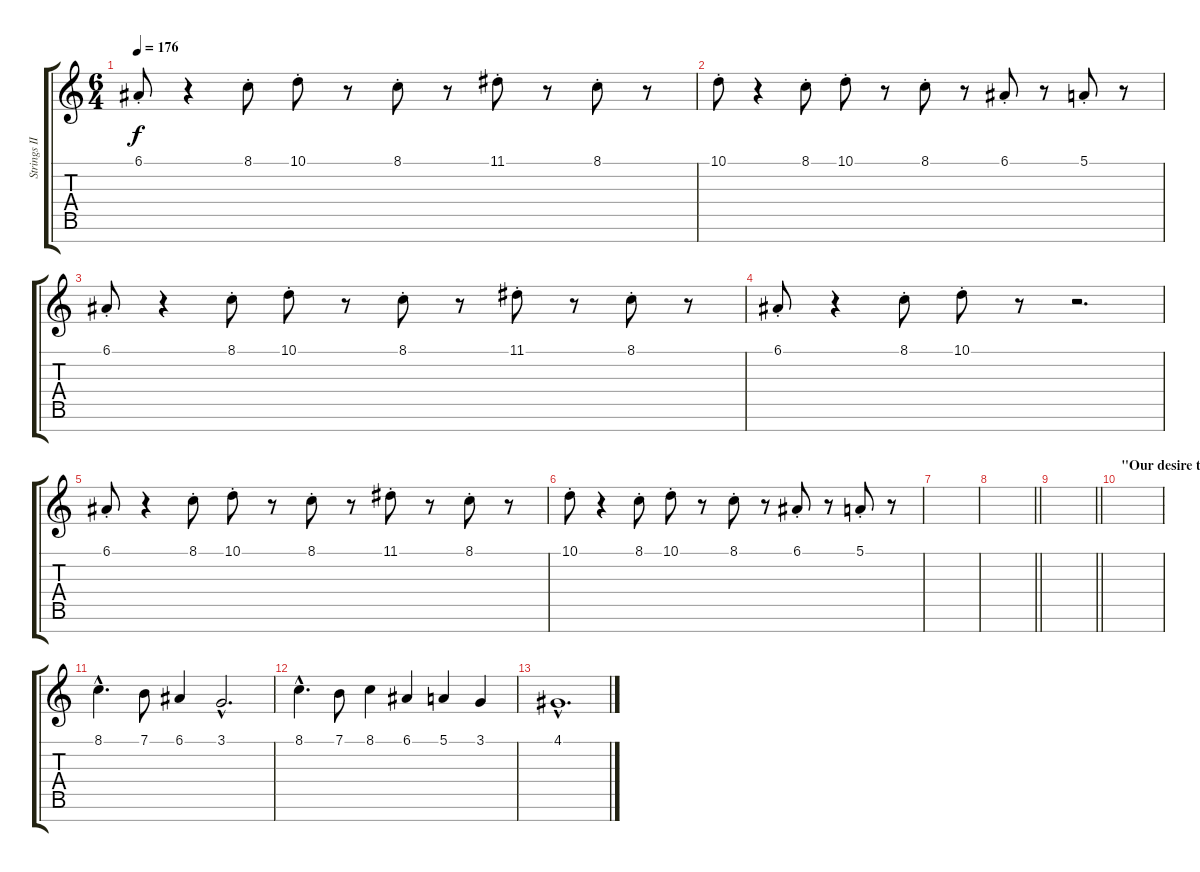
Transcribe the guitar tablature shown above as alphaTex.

\track ("Strings II" "Strings II") {instrument stringensemble1}
\staff {score tabs}
\tuning (E4 B3 G3 D3 A2 E2 B1) {hide}
\ts (6 4)
\section ("" "")
\tempo 176
\clef g2
\ks c
6.1{st}.8{dy f volume 12 instrument stringensemble1} r.4 8.1{st}.8 10.1{st}.8 r.8 8.1{st}.8 r.8 11.1{st}.8 r.8 8.1{st}.8 r.8 |
10.1{st}.8 r.4 8.1{st}.8 10.1{st}.8 r.8 8.1{st}.8 r.8 6.1{st}.8 r.8 5.1{st}.8 r.8 |
6.1{st}.8 r.4 8.1{st}.8 10.1{st}.8 r.8 8.1{st}.8 r.8 11.1{st}.8 r.8 8.1{st}.8 r.8 |
6.1{st}.8 r.4 8.1{st}.8 10.1{st}.8 r.8 r.2{d} |
6.1{st}.8 r.4 8.1{st}.8 10.1{st}.8 r.8 8.1{st}.8 r.8 11.1{st}.8 r.8 8.1{st}.8 r.8 |
10.1{st}.8 r.4 8.1{st}.8 10.1{st}.8 r.8 8.1{st}.8 r.8 6.1{st}.8 r.8 5.1{st}.8 r.8 |
|
\barLineRight lightlight
|
\barLineRight lightlight
|
\section ("" "\"Our desire to...\"")
|
8.1{hac}.4{d instrument violin} 7.1.8 6.1.4 3.1{hac}.2{d} |
8.1{hac}.4{d} 7.1.8 8.1.4 6.1.4 5.1.4 3.1.4 |
4.1{hac}.1{d volume 6}
